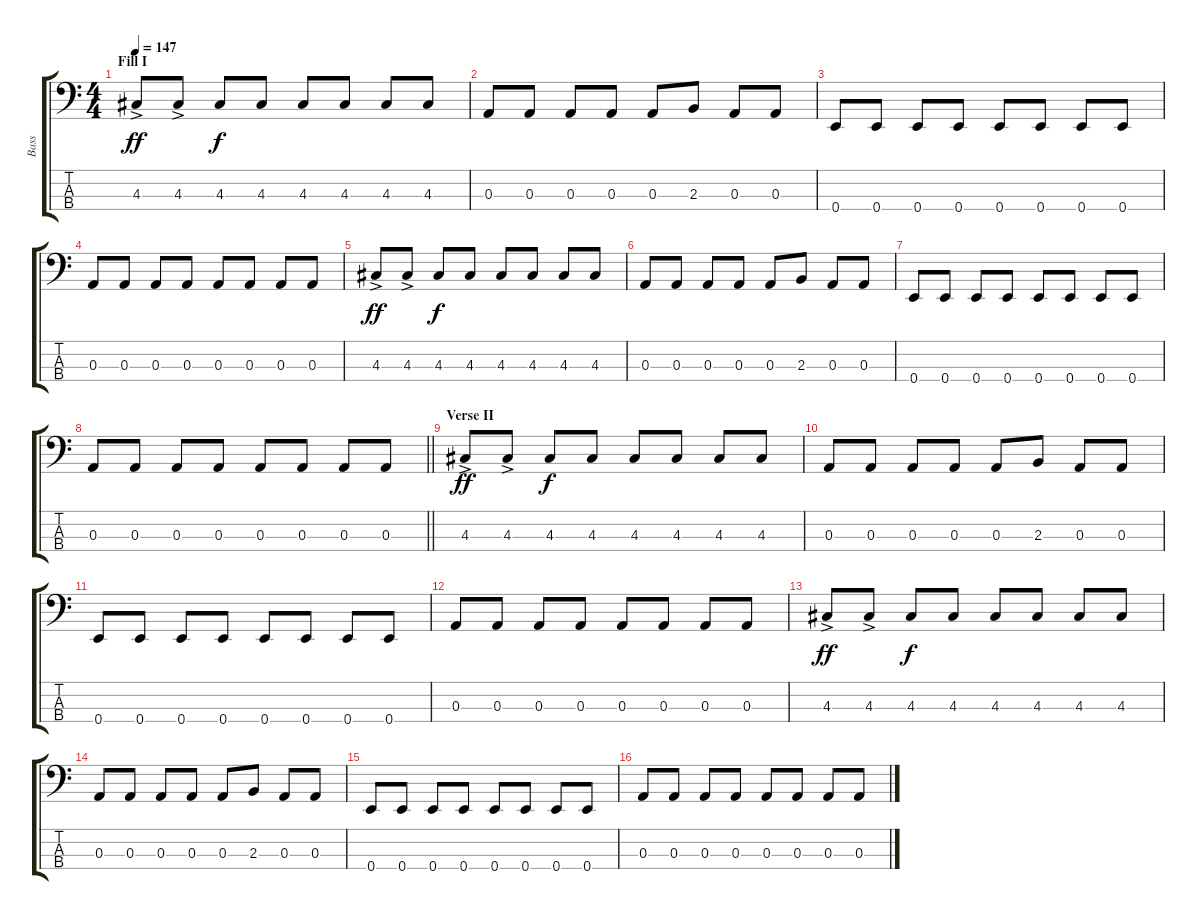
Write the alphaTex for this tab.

\track ("Bass" "Bass") {instrument electricbasspick}
\staff {score tabs}
\tuning (G2 D2 A1 E1) {hide}
\ts (4 4)
\section ("" "Fill I")
\tempo 147
\clef f4
\ks c
4.3{ac}.8{dy ff} 4.3{ac}.8 4.3.8{dy f} 4.3.8 4.3.8 4.3.8 4.3.8 4.3.8 |
0.3.8 0.3.8 0.3.8 0.3.8 0.3.8 2.3.8 0.3.8 0.3.8 |
0.4.8 0.4.8 0.4.8 0.4.8 0.4.8 0.4.8 0.4.8 0.4.8 |
0.3.8 0.3.8 0.3.8 0.3.8 0.3.8 0.3.8 0.3.8 0.3.8 |
4.3{ac}.8{dy ff} 4.3{ac}.8 4.3.8{dy f} 4.3.8 4.3.8 4.3.8 4.3.8 4.3.8 |
0.3.8 0.3.8 0.3.8 0.3.8 0.3.8 2.3.8 0.3.8 0.3.8 |
0.4.8 0.4.8 0.4.8 0.4.8 0.4.8 0.4.8 0.4.8 0.4.8 |
\barLineRight lightlight
0.3.8 0.3.8 0.3.8 0.3.8 0.3.8 0.3.8 0.3.8 0.3.8 |
\section ("" "Verse II")
4.3{ac}.8{dy ff} 4.3{ac}.8 4.3.8{dy f} 4.3.8 4.3.8 4.3.8 4.3.8 4.3.8 |
0.3.8 0.3.8 0.3.8 0.3.8 0.3.8 2.3.8 0.3.8 0.3.8 |
0.4.8 0.4.8 0.4.8 0.4.8 0.4.8 0.4.8 0.4.8 0.4.8 |
0.3.8 0.3.8 0.3.8 0.3.8 0.3.8 0.3.8 0.3.8 0.3.8 |
4.3{ac}.8{dy ff} 4.3{ac}.8 4.3.8{dy f} 4.3.8 4.3.8 4.3.8 4.3.8 4.3.8 |
0.3.8 0.3.8 0.3.8 0.3.8 0.3.8 2.3.8 0.3.8 0.3.8 |
0.4.8 0.4.8 0.4.8 0.4.8 0.4.8 0.4.8 0.4.8 0.4.8 |
0.3.8 0.3.8 0.3.8 0.3.8 0.3.8 0.3.8 0.3.8 0.3.8
